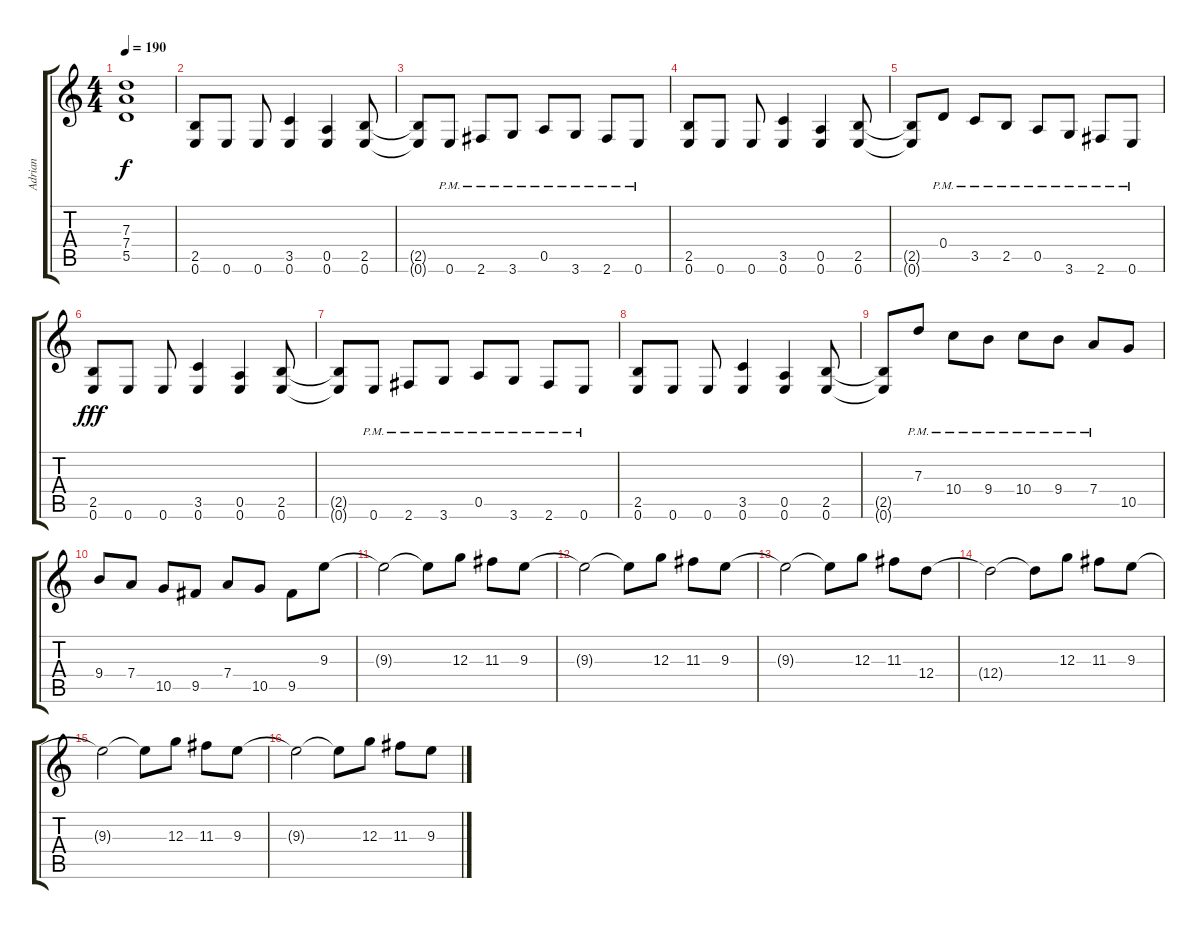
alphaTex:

\track ("Adrian" "Adrian") {instrument distortionguitar}
\staff {score tabs}
\tuning (E4 B3 G3 D3 A2 E2) {hide}
\ts (4 4)
\tempo 190
\clef g2
\ks c
(7.3 7.4 5.5).1{dy f} |
(2.5 0.6).8 0.6.8 0.6.8 (3.5 0.6).4 (0.5 0.6).4 (2.5 0.6).8 |
(2.5{t} 0.6{t}).8 0.6{pm}.8 2.6{pm}.8 3.6{pm}.8 0.5{pm}.8 3.6{pm}.8 2.6{pm}.8 0.6{pm}.8 |
(2.5 0.6).8 0.6.8 0.6.8 (3.5 0.6).4 (0.5 0.6).4 (2.5 0.6).8 |
(2.5{t} 0.6{t}).8 0.4{pm}.8 3.5{pm}.8 2.5{pm}.8 0.5{pm}.8 3.6{pm}.8 2.6{pm}.8 0.6{pm}.8 |
(2.5 0.6).8{dy fff} 0.6.8 0.6.8 (3.5 0.6).4 (0.5 0.6).4 (2.5 0.6).8 |
(2.5{t} 0.6{t}).8 0.6{pm}.8 2.6{pm}.8 3.6{pm}.8 0.5{pm}.8 3.6{pm}.8 2.6{pm}.8 0.6{pm}.8 |
(2.5 0.6).8 0.6.8 0.6.8 (3.5 0.6).4 (0.5 0.6).4 (2.5 0.6).8 |
(2.5{t} 0.6{t}).8 7.3{pm}.8 10.4{pm}.8 9.4{pm}.8 10.4{pm}.8 9.4{pm}.8 7.4{pm}.8 10.5.8 |
9.4.8 7.4.8 10.5.8 9.5.8 7.4.8 10.5.8 9.5.8 9.3.8 |
9.3{t}.2 9.3{t}.8 12.3.8 11.3.8 9.3.8 |
9.3{t}.2 9.3{t}.8 12.3.8 11.3.8 9.3.8 |
9.3{t}.2 9.3{t}.8 12.3.8 11.3.8 12.4.8 |
12.4{t}.2 12.4{t}.8 12.3.8 11.3.8 9.3.8 |
9.3{t}.2 9.3{t}.8 12.3.8 11.3.8 9.3.8 |
9.3{t}.2 9.3{t}.8 12.3.8 11.3.8 9.3.8
